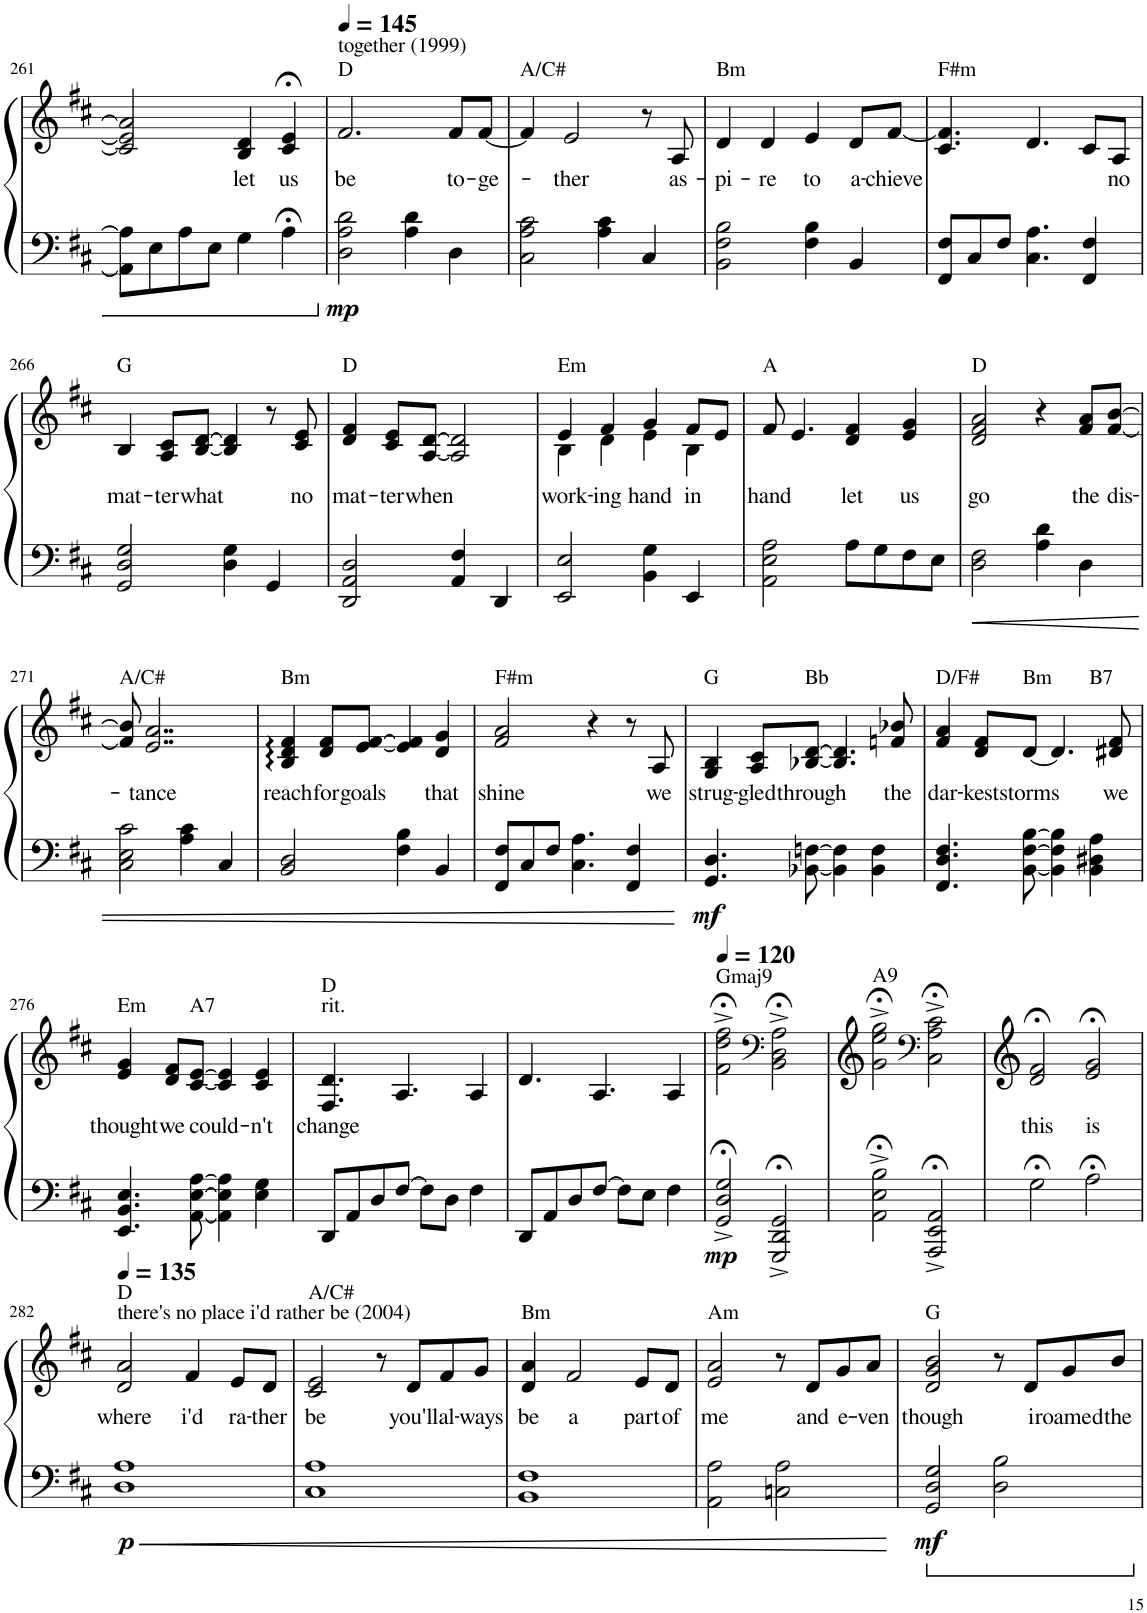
**kern	**kern	**text	**dynam
*part1	*part1	*part1	*part1
*staff2	*staff1	*staff1	*staff1/2
*I"Piano	*	*	*
*I'Pno.	*	*	*
!!LO:PB:g=z
*clefF4	*clefG2	*	*
*k[f#c#]	*k[f#c#]	*	*
*M4/4	*M4/4	*	*
=261	=261	=261	=261
8AA\] 8A\]L	2c#/] 2e/] 2a/]	.	.
8E\	.	.	.
8A\	.	.	.
8E\J	.	.	.
!	!	!LO:LY:b	!
4G\	4B/ 4d/	let	.
!	!	!LO:LY:b	!
4A;<\	4c#/;< 4e/;<	us	.
=262	=262	=262	=262
*	*MM145	*	*
!	!LO:TX:a:t=D	!	!
!	!LO:TX:a:t=together (1999)	!	!
!	!	!LO:LY:b	!LO:DY:b=2
2D\ 2A\ 2d\	2.f#/	be	mp
4A\ 4d\	.	.	.
!	!	!LO:LY:b	!
4D\	8f#/L	to-	.
!	!	!LO:LY:b	!
.	[8f#/J	-ge-	.
=263	=263	=263	=263
!	!LO:TX:a:t=A/C#	!	!
2C#\ 2A\ 2c#\	4f#/]	.	.
!	!	!LO:LY:b	!
.	2e/	-ther	.
4A\ 4c#\	.	.	.
4C#/	8r	.	.
!	!	!LO:LY:b	!
.	8A/	as-	.
=264	=264	=264	=264
!	!LO:TX:a:t=Bm	!	!
!	!	!LO:LY:b	!
2BB\ 2F#\ 2B\	4d/	-pi-	.
!	!	!LO:LY:b	!
.	4d/	-re	.
!	!	!LO:LY:b	!
4F#\ 4B\	4e/	to	.
!	!	!LO:LY:b	!
4BB/	8d/L	a-	.
!	!	!LO:LY:b	!
.	[8f#/J	-chieve	.
=265	=265	=265	=265
!	!LO:TX:a:t=F#m	!	!
8FF#/ 8F#/L	4.c#/ 4.f#/]	.	.
8C#/	.	.	.
8F#/J	.	.	.
4.C#\ 4.A\	4.d/	.	.
4FF#/ 4F#/	8c#/L	.	.
!	!	!LO:LY:b	!
.	8A/J	no	.
!!LO:LB:g=z
=266	=266	=266	=266
!	!LO:TX:a:t=G	!	!
!	!	!LO:LY:b	!
2GG/ 2D/ 2G/	4B/	mat-	.
!	!	!LO:LY:b	!
.	8A/ 8c#/L	-ter	.
!	!	!LO:LY:b	!
.	[8B/ [8d/J	what	.
4D\ 4G\	4B/] 4d/]	.	.
4GG/	8r	.	.
!	!	!LO:LY:b	!
.	8c#/ 8e/	no	.
=267	=267	=267	=267
!	!LO:TX:a:t=D	!	!
!	!	!LO:LY:b	!
2DD/ 2AA/ 2D/	4d/ 4f#/	mat-	.
!	!	!LO:LY:b	!
.	8c#/ 8e/L	-ter	.
!	!	!LO:LY:b	!
.	[8A/ [8d/J	when	.
4AA/ 4F#/	2A/] 2d/]	.	.
4DD/	.	.	.
=268	=268	=268	=268
!	!LO:TX:a:t=Em	!	!
!	!	!LO:LY:b	!
*	*^	*	*
2EE/ 2E/	4e/	4B\	work-	.
!	!	!	!LO:LY:b	!
.	4f#/	4d\	-ing	.
!	!	!	!LO:LY:b	!
4BB\ 4G\	4g/	4e\	hand	.
!	!	!	!LO:LY:b	!
4EE/	8f#/L	4B\	in	.
.	8e/J	.	.	.
*	*v	*v	*	*
=269	=269	=269	=269
!	!LO:TX:a:t=A	!	!
!	!	!LO:LY:b	!
2AA\ 2E\ 2A\	8f#/	hand	.
.	4.e/	.	.
!	!	!LO:LY:b	!
8A\L	4d/ 4f#/	let	.
8G\	.	.	.
!	!	!LO:LY:b	!
8F#\	4e/ 4g/	us	.
8E\J	.	.	.
=270	=270	=270	=270
!	!LO:TX:a:t=D	!	!
!	!	!LO:LY:b	!
2D\ 2F#\	2d/ 2f#/ 2a/	go	.
4A\ 4d\	4r	.	.
!	!	!LO:LY:b	!
4D\	8f#/ 8a/L	the	.
!	!	!LO:LY:b	!
.	[8f#/ [8b/J	dis-	.
!!LO:LB:g=z
=271	=271	=271	=271
!	!LO:TX:a:t=A/C#	!	!
2C#\ 2E\ 2c#\	8f#/] 8b/]	.	.
!	!	!LO:LY:b	!
.	2..e/ 2..a/	-tance	.
4A\ 4c#\	.	.	.
4C#/	.	.	.
=272	=272	=272	=272
!	!LO:TX:a:t=Bm	!	!
!	!	!LO:LY:b	!
2BB/ 2D/	4B/ 4d/ 4f#/	reach	.
!	!	!LO:LY:b	!
.	8d/ 8f#/L	for	.
!	!	!LO:LY:b	!
.	[8e/ [8f#/J	goals	.
4F#\ 4B\	4e/] 4f#/]	.	.
!	!	!LO:LY:b	!
4BB/	4d/ 4g/	that	.
=273	=273	=273	=273
!	!LO:TX:a:t=F#m	!	!
!	!	!LO:LY:b	!
8FF#/ 8F#/L	2f#/ 2a/	shine	.
8C#/	.	.	.
8F#/J	.	.	.
4.C#\ 4.A\	.	.	.
.	4r	.	.
4FF#/ 4F#/	8r	.	.
!	!	!LO:LY:b	!
.	8A/	we	.
=274	=274	=274	=274
!	!LO:TX:a:t=G	!	!
!	!	!LO:LY:b	!LO:DY:b=2
4.GG/ 4.D/	4G/ 4B/	strug-	mf
!	!	!LO:LY:b	!
.	8A/ 8c#/L	-gled	.
!	!LO:TX:a:t=Bb	!	!
!	!	!LO:LY:b	!
[8BB-X\ [8Fn\	[8B-X/ [8d/J	through	.
4BB-\] 4F\]	4.B-/] 4.d/]	.	.
4BB-\ 4F\	.	.	.
!	!	!LO:LY:b	!
.	8fn/ 8b-X/	the	.
=275	=275	=275	=275
!	!LO:TX:a:t=D/F#	!	!
!	!	!LO:LY:b	!
*	*^	*	*
4.FF#/ 4.D/ 4.F#/	4f#/ 4a/	2.ryy	dar-	.
!	!	!	!LO:LY:b	!
.	8d/ 8f#/L	.	-kest	.
!	!LO:TX:a:t=Bm	!	!	!
!	!	!	!LO:LY:b	!
[8BB\ [8F#\ [8B\	[8d/J	.	storms	.
4BB\] 4F#\] 4B\]	4.d/]	.	.	.
!	!	!LO:TX:a:t=B7	!	!
4BB\ 4D#X\ 4A\	.	4ryy	.	.
!	!	!	!LO:LY:b	!
.	8d#X/ 8f#/	.	we	.
!!LO:LB:g=z
=276	=276	=276	=276	=276
!	!LO:TX:a:t=Em	!	!	!
!	!	!	!LO:LY:b	!
*	*v	*v	*	*
4.EE/ 4.BB/ 4.E/	4e/ 4g/	thought	.
!	!	!LO:LY:b	!
.	8d/ 8f#/L	we	.
!	!LO:TX:a:t=A7	!	!
!	!	!LO:LY:b	!
[8AA\ [8E\ [8A\	[8c#/ [8e/J	could-	.
4AA\] 4E\] 4A\]	4c#/] 4e/]	.	.
!	!	!LO:LY:b	!
4E\ 4G\	4c#/ 4e/	-n't	.
=277	=277	=277	=277
!	!LO:TX:a:t=rit.	!	!
!	!LO:TX:a:t=D	!	!
!	!	!LO:LY:b	!
8DD/L	4.F#/ 4.d/	change	.
8AA/	.	.	.
8D/	.	.	.
[8F#/J	4.A/	.	.
8F#\L]	.	.	.
8D\J	.	.	.
4F#\	4A/	.	.
=278	=278	=278	=278
8DD/L	4.d/	.	.
8AA/	.	.	.
8D/	.	.	.
[8F#/J	4.A/	.	.
8F#\L]	.	.	.
8E\J	.	.	.
4F#\	4A/	.	.
=279	=279	=279	=279
*	*MM120	*	*
!	!LO:TX:a:t=Gmaj9	!	!
!	!	!	!LO:DY:b=2
2GG/;<^ 2D/;<^ 2G/;<^	2f#\;<^ 2dd\;<^ 2ff#\;<^	.	mp
*	*clefF4	*	*
2GGG/;<^ 2DD/;<^ 2GG/;<^	2BB\;<^ 2D\;<^ 2A\;<^	.	.
=280	=280	=280	=280
!	!LO:TX:a:t=A9	!	!
2AA\;<^ 2E\;<^ 2B\;<^	2g\;<^ 2ee\;<^ 2gg\;<^	.	.
*	*clefF4	*	*
2AAA/;<^ 2EE/;<^ 2AA/;<^	2C#\;<^ 2A\;<^ 2c#\;<^	.	.
=281	=281	=281	=281
!	!	!LO:LY:b	!
2G;<\	2d/;< 2f#/;<	this	.
!	!	!LO:LY:b	!
2A;<\	2e/;< 2g/;<	is	.
!!LO:LB:g=z
=282	=282	=282	=282
*	*MM135	*	*
!	!LO:TX:a:t=there's no place i'd rather be (2004)	!	!
!	!LO:TX:a:t=D	!	!
!	!	!LO:LY:b	!LO:DY:b=2
1D 1A	2d/ 2a/	where	p
!	!	!LO:LY:b	!
.	4f#/	i'd	.
!	!	!LO:LY:b	!
.	8e/L	ra-	.
!	!	!LO:LY:b	!
.	8d/J	-ther	.
=283	=283	=283	=283
!	!LO:TX:a:t=A/C#	!	!
!	!	!LO:LY:b	!
1C# 1A	2c#/ 2e/	be	.
.	8r	.	.
!	!	!LO:LY:b	!
.	8d/L	you'll	.
!	!	!LO:LY:b	!
.	8f#/	al-	.
!	!	!LO:LY:b	!
.	8g/J	-ways	.
=284	=284	=284	=284
!	!LO:TX:a:t=Bm	!	!
!	!	!LO:LY:b	!
1BB 1F#	4d/ 4a/	be	.
!	!	!LO:LY:b	!
.	2f#/	a	.
!	!	!LO:LY:b	!
.	8e/L	part	.
!	!	!LO:LY:b	!
.	8d/J	of	.
=285	=285	=285	=285
!	!LO:TX:a:t=Am	!	!
!	!	!LO:LY:b	!
2AA\ 2A\	2e/ 2a/	me	.
2Cn\ 2A\	8r	.	.
!	!	!LO:LY:b	!
.	8d/L	and	.
!	!	!LO:LY:b	!
.	8g/	e-	.
!	!	!LO:LY:b	!
.	8a/J	-ven	.
=286	=286	=286	=286
!	!LO:TX:a:t=G	!	!
!	!	!LO:LY:b	!LO:DY:b=2
2GG/ 2D/ 2G/	2d/ 2g/ 2b/	though	mf
2D\ 2B\	8r	.	.
!	!	!LO:LY:b	!
.	8d/L	i	.
!	!	!LO:LY:b	!
.	8g/	roamed	.
!	!	!LO:LY:b	!
.	8b/J	the	.
=	=	=	=
*-	*-	*-	*-
